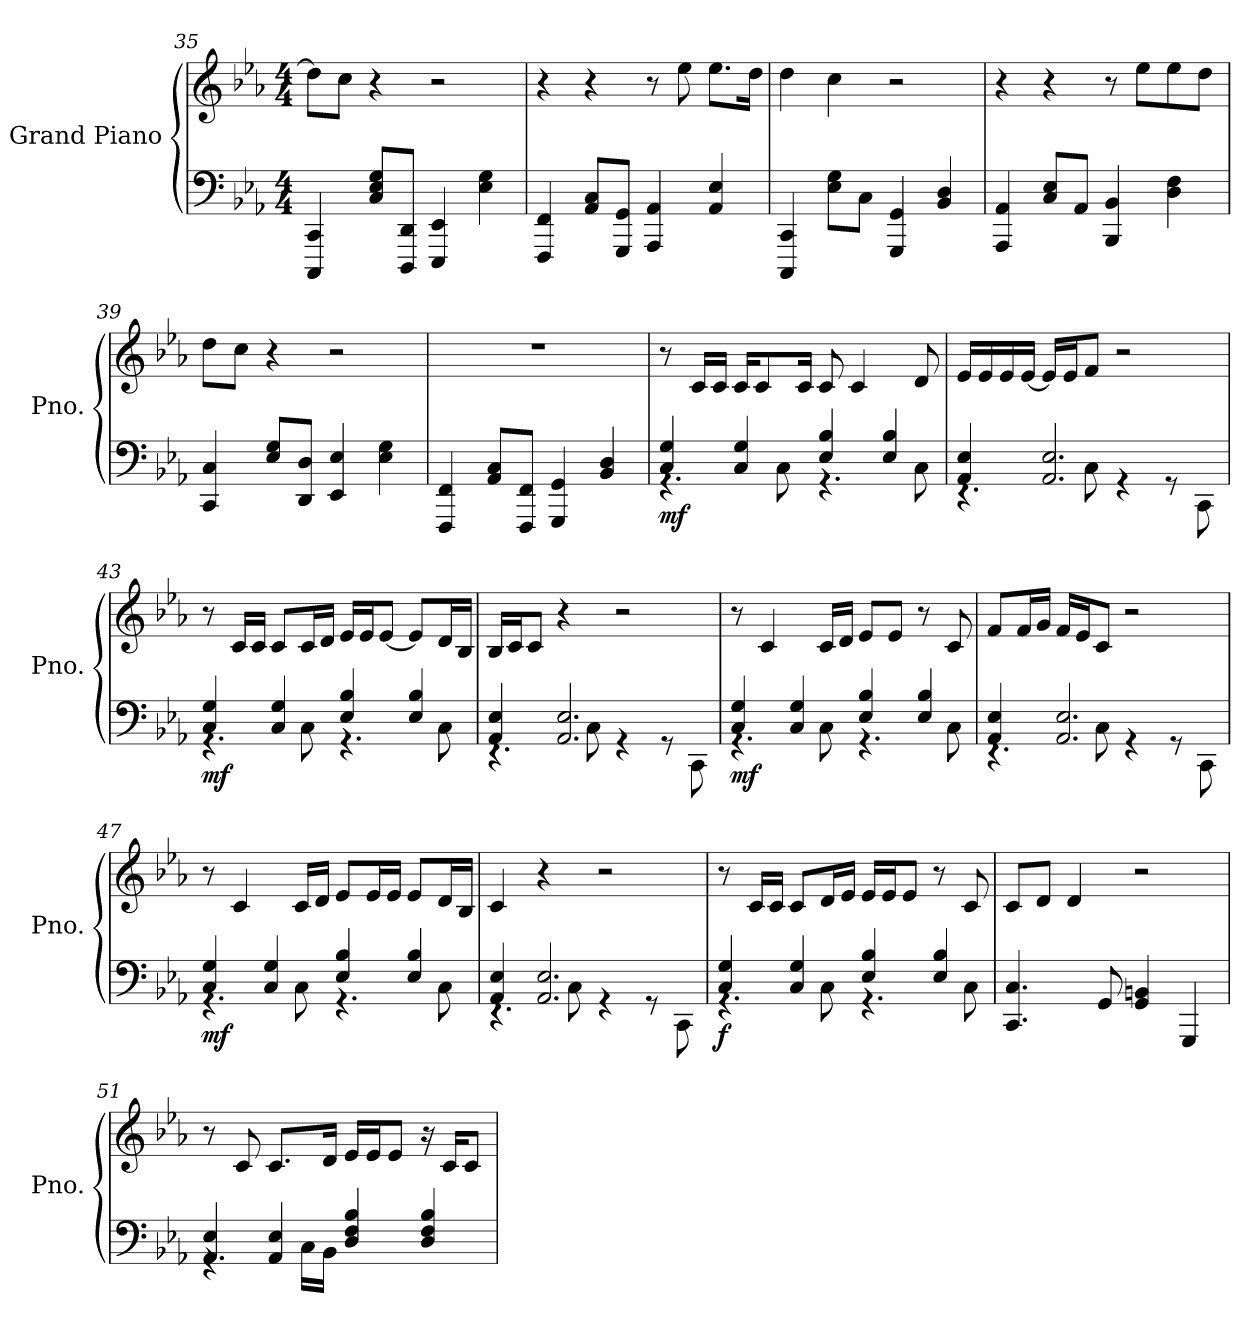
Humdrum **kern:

**kern	**kern	**dynam
*part1	*part1	*part1
*staff2	*staff1	*staff1/2
*I"Grand Piano	*	*
*I'Pno.	*	*
*clefF4	*clefG2	*
*k[b-e-a-]	*k[b-e-a-]	*
*M4/4	*M4/4	*
=35	=35	=35
4CCC/ 4CC/	8dd\L]	.
.	8cc\J	.
8C/ 8E-/ 8G/L	4r	.
8DDD/ 8DD/J	.	.
4EEE-/ 4EE-/	2r	.
4E-\ 4G\	.	.
=36	=36	=36
4FFF/ 4FF/	4r	.
8AA-/ 8C/L	4r	.
8GGG/ 8GG/J	.	.
4AAA-/ 4AA-/	8r	.
.	8ee-\	.
4AA-/ 4E-/	8.ee-\L	.
.	16dd\Jk	.
=37	=37	=37
4CCC/ 4CC/	4dd\	.
8E-\ 8G\L	4cc\	.
8C\J	.	.
4GGG/ 4GG/	2r	.
4BB-/ 4D/	.	.
=38	=38	=38
4AAA-/ 4AA-/	4r	.
8C/ 8E-/L	4r	.
8AA-/J	.	.
4BBB-/ 4BB-/	8r	.
.	8ee-\L	.
4D\ 4F\	8ee-\	.
.	8dd\J	.
!!LO:LB:g=z
=39	=39	=39
4CC/ 4C/	8dd\L	.
.	8cc\J	.
8E-/ 8G/L	4r	.
8DD/ 8D/J	.	.
4EE-/ 4E-/	2r	.
4E-\ 4G\	.	.
=40	=40	=40
4FFF/ 4FF/	1r	.
8AA-/ 8C/L	.	.
8FFF/ 8FF/J	.	.
4GGG/ 4GG/	.	.
4BB-/ 4D/	.	.
=41	=41	=41
*^	*	*
!	!	!	!LO:DY:b=2
4C/ 4G/	4.rGG	8r	mf
.	.	16c/LL	.
.	.	16c/JJ	.
4C/ 4G/	.	16c/KL	.
.	.	8c/	.
.	8C\	.	.
.	.	16c/Jk	.
4E-/ 4B-/	4.rGG	8c/	.
.	.	4c/	.
4E-/ 4B-/	.	.	.
.	8C\	8d/	.
=42	=42	=42	=42
4AA-/ 4E-/	4.rEE	16e-/LL	.
.	.	16e-/	.
.	.	16e-/	.
.	.	[16e-/JJ	.
2.AA-/ 2.E-/	.	16e-/LL]	.
.	.	16e-/J	.
.	8C\	8f/J	.
.	4rGG	2r	.
.	8rGG	.	.
.	8CC\	.	.
!!LO:LB:g=z
=43	=43	=43	=43
!	!	!	!LO:DY:b=2
4C/ 4G/	4.rGG	8r	mf
.	.	16c/LL	.
.	.	16c/JJ	.
4C/ 4G/	.	8c/L	.
.	8C\	16c/L	.
.	.	16d/JJ	.
4E-/ 4B-/	4.rGG	16e-/LL	.
.	.	16e-/J	.
.	.	[8e-/J	.
4E-/ 4B-/	.	8e-/L]	.
.	8C\	16d/L	.
.	.	16B-/JJ	.
=44	=44	=44	=44
4AA-/ 4E-/	4.rEE	16B-/LL	.
.	.	16c/J	.
.	.	8c/J	.
2.AA-/ 2.E-/	.	4r	.
.	8C\	.	.
.	4rGG	2r	.
.	8rGG	.	.
.	8CC\	.	.
=45	=45	=45	=45
!	!	!	!LO:DY:b=2
4C/ 4G/	4.rGG	8r	mf
.	.	4c/	.
4C/ 4G/	.	.	.
.	8C\	16c/LL	.
.	.	16d/JJ	.
4E-/ 4B-/	4.rGG	8e-/L	.
.	.	8e-/J	.
4E-/ 4B-/	.	8r	.
.	8C\	8c/	.
=46	=46	=46	=46
4AA-/ 4E-/	4.rEE	8f/L	.
.	.	16f/L	.
.	.	16g/JJ	.
2.AA-/ 2.E-/	.	16f/LL	.
.	.	16e-/J	.
.	8C\	8c/J	.
.	4rGG	2r	.
.	8rGG	.	.
.	8CC\	.	.
!!LO:PB:g=z
=47	=47	=47	=47
!	!	!	!LO:DY:b=2
4C/ 4G/	4.rGG	8r	mf
.	.	4c/	.
4C/ 4G/	.	.	.
.	8C\	16c/LL	.
.	.	16d/JJ	.
4E-/ 4B-/	4.rGG	8e-/L	.
.	.	16e-/L	.
.	.	16e-/JJ	.
4E-/ 4B-/	.	8e-/L	.
.	8C\	16d/L	.
.	.	16B-/JJ	.
=48	=48	=48	=48
4AA-/ 4E-/	4.rEE	4c/	.
2.AA-/ 2.E-/	.	4r	.
.	8C\	.	.
.	4rGG	2r	.
.	8rGG	.	.
.	8CC\	.	.
=49	=49	=49	=49
!	!	!	!LO:DY:b=2
4C/ 4G/	4.rGG	8r	f
.	.	16c/LL	.
.	.	16c/JJ	.
4C/ 4G/	.	8c/L	.
.	8C\	16d/L	.
.	.	16e-/JJ	.
4E-/ 4B-/	4.rGG	16e-/LL	.
.	.	16e-/J	.
.	.	8e-/J	.
4E-/ 4B-/	.	8r	.
.	8C\	8c/	.
*v	*v	*	*
=50	=50	=50
4.CC/ 4.C/	8c/L	.
.	8d/J	.
.	4d/	.
8GG/	.	.
4GG/ 4BBn/	2r	.
4GGG/	.	.
!!LO:LB:g=z
=51	=51	=51
*^	*	*
4AA-/ 4E-/	4.rGG	8r	.
.	.	8c/	.
4AA-/ 4E-/	.	8.c/L	.
.	16C\LL	.	.
.	16BB-\JJ	16d/Jk	.
4D/ 4F/ 4B-/	2ryy	16e-/LL	.
.	.	16e-/J	.
.	.	8e-/J	.
4D/ 4F/ 4B-/	.	16r	.
.	.	16c/KL	.
.	.	8c/J	.
*v	*v	*	*
=	=	=
*-	*-	*-
